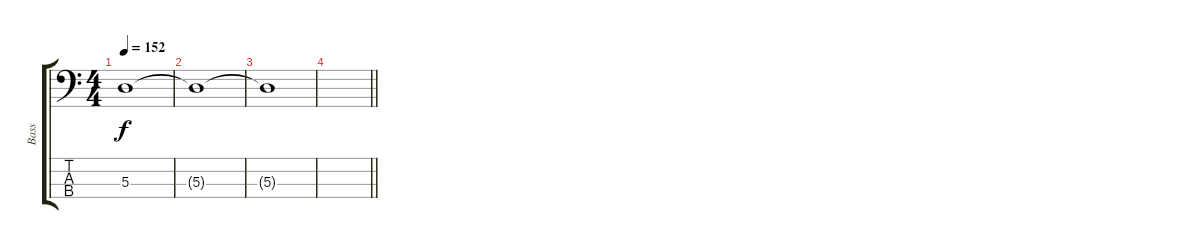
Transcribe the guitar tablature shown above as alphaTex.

\track ("Bass" "Bass") {instrument electricbassfinger}
\staff {score tabs}
\tuning (G2 D2 A1 E1) {hide}
\ts (4 4)
\tempo 152
\clef f4
\ks c
5.3.1{dy f} |
5.3{t}.1 |
5.3{t}.1 |
\barLineRight lightlight
